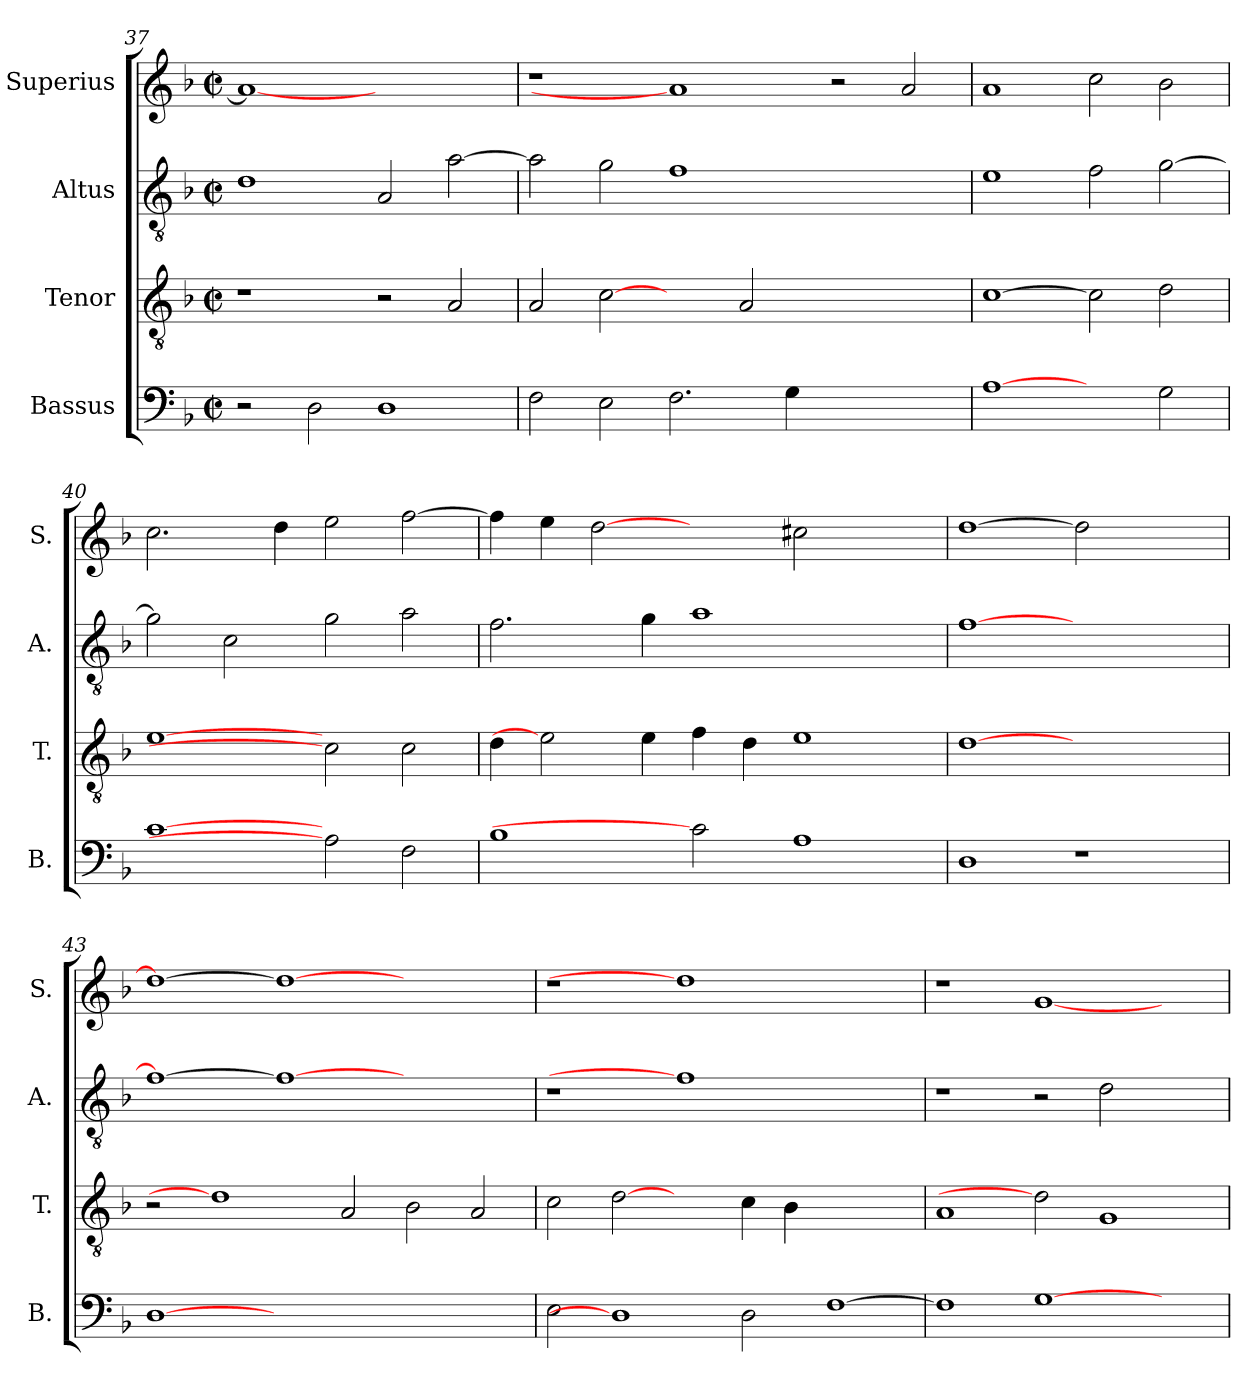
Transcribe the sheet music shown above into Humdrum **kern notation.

**kern	**kern	**kern	**kern
*part4	*part3	*part2	*part1
*staff4	*staff3	*staff2	*staff1
*I"Bassus	*I"Tenor	*I"Altus	*I"Superius
*I'B.	*I'T.	*I'A.	*I'S.
*clefF4	*clefGv2	*clefGv2	*clefG2
*	*ITrd7c12	*ITrd7c12	*
*k[b-]	*k[b-]	*k[b-]	*k[b-]
*F:	*F:	*F:	*F:
*M2/2	*M2/2	*M2/2	*M2/2
*met(c|)	*met(c|)	*met(c|)	*met(c|)
=37	=37	=37	=37
2r	1r	1Di	1ai_>
2Di\	.	.	.
1Di	2r	2AAi/	1ryy
.	2AAi/	[>2Ai\	.
=38	=38	=38	=38
2Fi\	2AAi/	2Ai\]	1r
2Ei\	[2Ci	2Gi\	.
2.Fi\	2ryy	1Fi	1ai]
.	2AAi/	.	.
4Gi\	.	.	.
1ryy	1ryy	1ryy	2r
.	.	.	2ai/
=39	=39	=39	=39
[1Ai	[1Ci	1Ei	1ai
2ryy	2Ci]	2Fi\	2cci\
2Gi\	2Di\	[>2Gi\	2b-i\
=40	=40	=40	=40
[1ci	[1Ei	2Gi\]	2.cci\
.	.	2Ci\	.
.	.	.	4ddi\
2Ai]	2Ci]	2Gi\	2eei\
2Fi\	2Ci\	2Ai\	[>2ffi\
=41	=41	=41	=41
1B-i	4Di\	2.Fi\	4ffi\]
.	2Ei]	.	4eei\
.	.	.	[2ddi
.	4Ei\	4Gi\	.
2ci]	4Fi\	1Ai	2ryy
.	4Di\	.	.
1Ai	1Ei	.	2cc#Xi\
.	.	2ryy	2ryy
!!LO:LB:g=z
=42	=42	=42	=42
1Di	[1Di	[>1Fi	[>1ddi
1r	1ryy	1ryy	2ddi]
.	.	.	2ryy
=43	=43	=43	=43
[1Di	2r	1Fi_>	1ddi_>
.	1Di]	.	.
0ryy	.	1Fi_	1ddi_
.	2AAi/	.	.
.	2BB-i\	1ryy	1ryy
.	2AAi/	.	.
=44	=44	=44	=44
!	!	!LO:N:vis=1	!LO:N:vis=1
2Ei\	2Ci\	1r	1r
1Di]	[2Di	.	.
.	2ryy	1Fi]	1ddi]
2Di\	4Ci\	.	.
.	4BB-i\	.	.
[>1Fi	1ryy	1ryy	1ryy
=45	=45	=45	=45
1Fi]	1AAi	1r	1r
[>1Gi	2Di]	2r	[<1gi
.	1GGi	2Di\	.
2ryy	.	2ryy	2ryy
=	=	=	=
*-	*-	*-	*-
